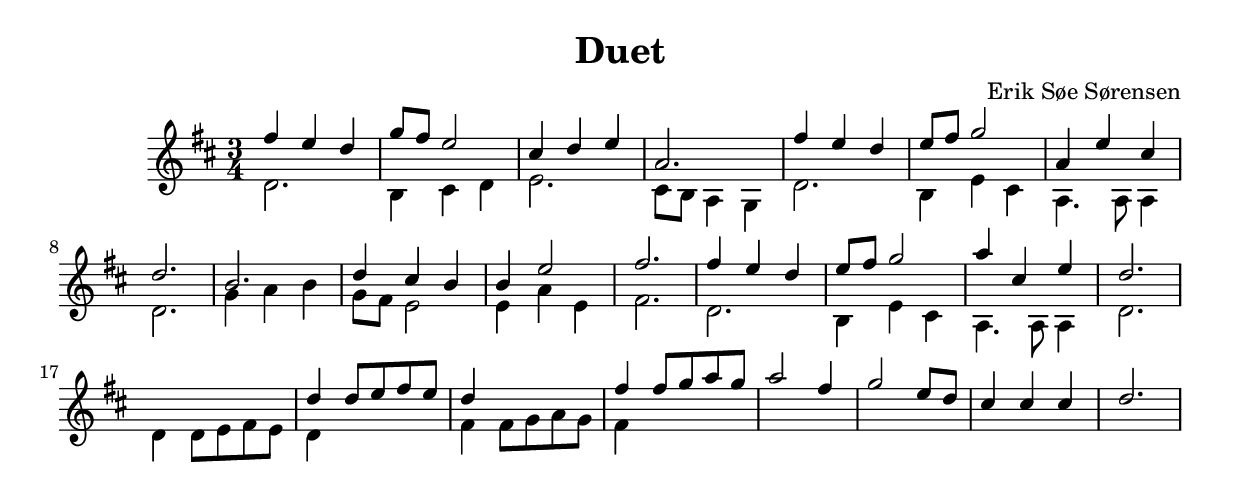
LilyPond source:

				% Komponeret 26/10-19
				% Erik Søe Sørensen

%% Mål: Duet, 2 violiner, 3/4 takt.

\version "2.18.2"
\header {
  title = "Duet"
  composer = "Erik Søe Sørensen"
}
musik = \transpose c d' {
    \time 3/4
    \key c \major
    {
      <<
	%% Create voices:
	\context Voice = "Violin 1" {\voiceOne}
	\context Voice = "Violin 2" {\voiceTwo}
      >>
      %% "A"
      %% I ii V I
      <<
      	\context Voice = "Violin 1" \relative {|e'4 d c | f8 e d2}
	\context Voice = "Violin 2" \relative {|c2. | a4 b c }
      >>
      <<
	\context Voice = "Violin 1" \relative {|b4 c d | g,2.}
	\context Voice = "Violin 2" \relative {|d2. | b8 a g4 f  }
      >>
      %% I ii V I
      <<
      	\context Voice = "Violin 1" \relative {|e'4 d c | d8 e f2}
	\context Voice = "Violin 2" \relative {|c2. | a4 d b }
      >>
      <<
	\context Voice = "Violin 1" \relative {|g4 d' b | c2. }
	\context Voice = "Violin 2" \relative {|g,4. g8 g4 | c2. }
      >>

      %% "B"
      %% IV IV ii vi(?)
      <<
      	\context Voice = "Violin 1" \relative {|a2. | c4 b a}
      	\context Voice = "Violin 2" \relative {|f4 g a | f8 e d2}
      >>
      <<
       	\context Voice = "Violin 1" \relative {|a4 d2 | e2.}
       	\context Voice = "Violin 2" \relative {|d4 g d | e2.}
       >>

      %% "A"
      %% I ii V I
      <<
      	\context Voice = "Violin 1" \relative {|e'4 d c | d8 e f2}
	\context Voice = "Violin 2" \relative {|c2. | a4 d b }
      >>
      <<
	\context Voice = "Violin 1" \relative {|g'4 b, d | c2. }
	\context Voice = "Violin 2" \relative {|g,4. g8 g4 | c2. }
      >>

      %% I I I I
      <<
	\context Voice = "Violin 1" \relative {|s2. | c'4 c8 d e d}
      	\context Voice = "Violin 2" \relative {|c4 c8 d e d | c4 s2 |}
      >>
      <<
	\context Voice = "Violin 1" \relative {|c'4 s2 | e4 e8 f g f }
      	\context Voice = "Violin 2" \relative {|e4 e8 f g f | e4 s2}
      >>

      %% vi
      <<
	\context Voice = "Violin 1" \relative {|g'2 e4 | f2 d8 c8}
      	%\context Voice = "Violin 2" \relative {|a4}
      >>
      <<
	\context Voice = "Violin 1" \relative {|b4 b b | c2.}
      	%\context Voice = "Violin 2" \relative {|a4}
      >>

}
  }
\score {
  \musik
  \layout { }
  }
showLastLength = R1*5
\score {
  \new Staff \with {midiInstrument = #"violin"} {
    \unfoldRepeats \musik
  }
  \midi {
    midiInstrument = violin
    \tempo 4 = 120
  }
}
